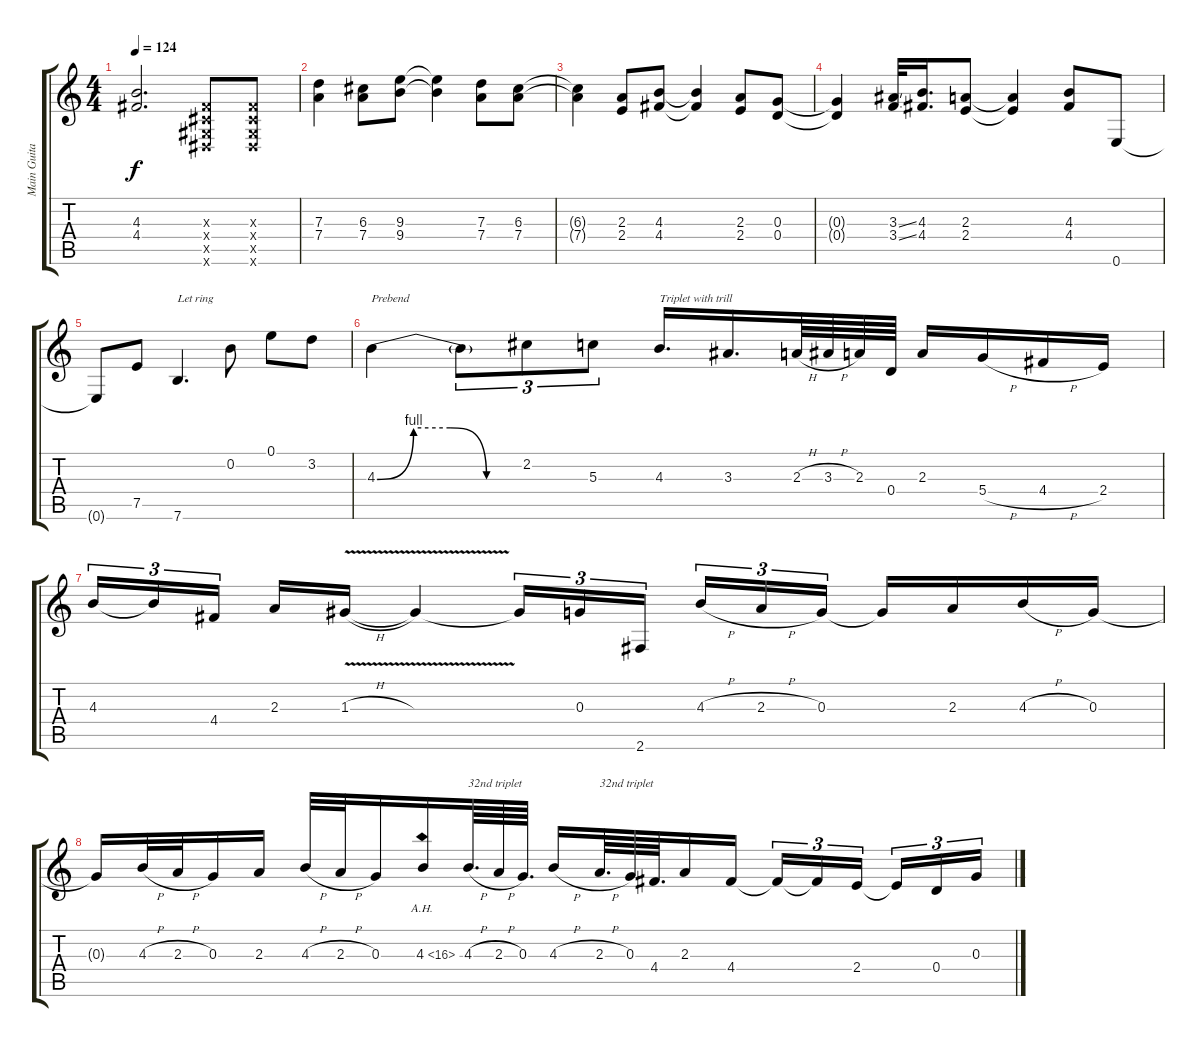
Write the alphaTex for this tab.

\track ("Main Guitar" "Main Guita") {instrument overdrivenguitar}
\staff {score tabs}
\tuning (E4 B3 G3 D3 A2 E2) {hide}
\ts (4 4)
\tempo 124
\clef g2
\ks c
(4.3{t} 4.4{t}).2{d dy f} (-1.3{x} -1.4{x} -1.5{x} -1.6{x}).8 (-1.3{x} -1.4{x} -1.5{x} -1.6{x}).8 |
(7.3 7.4).4 (6.3 7.4).8 (9.3 9.4).8 (9.3{t} 9.4{t}).4 (7.3 7.4).8 (6.3 7.4).8 |
(6.3{t} 7.4{t}).4 (2.3 2.4).8 (4.3 4.4).8 (4.3{t} 4.4{t}).4 (2.3 2.4).8 (0.3 0.4).8 |
(0.3{t} 0.4{t}).4 (3.3{ss} 3.4{ss}).32 (4.3 4.4).16{d} (2.3 2.4).8 (2.3{t} 2.4{t}).4 (4.3 4.4).8 0.6.8 |
0.6{t}.8 7.5.8 7.6.4{d txt "Let ring"} 0.2.8 0.1.8 3.2.8 |
4.3{be (custom 0 0 15 4 30 4 45 0 60 0)}.4{txt "Prebend"} 4.3{t}.8{tu (3 2)} 2.2.8{tu (3 2)} 5.3.8{tu (3 2)} 4.3.16{d txt "Triplet with trill"} 3.3.16{d} 2.3{h}.64 3.3{h}.64 2.3.64 0.4.64 2.3.16 5.4{h}.16 4.4{h}.16 2.4.16 |
4.3.16{tu (3 2)} 4.3{t}.16{tu (3 2)} 4.4.16{tu (3 2) beam splitsecondary} 2.3.16 1.3{v h}.16 1.3{t}.4 1.3{t}.16{tu (3 2)} 0.3.16{tu (3 2)} 2.6.16{tu (3 2) beam splitsecondary} 4.3{h}.16{tu (3 2)} 2.3{h}.16{tu (3 2)} 0.3.16{tu (3 2)} 0.3{t}.16 2.3.16 4.3{h}.16 0.3.16 |
0.3{t}.16 4.3{h}.32 2.3{h}.32 0.3.16 2.3.16 4.3{h}.32 2.3{h}.32 0.3.16 4.3{ah 12}.16 4.3{h}.64{d txt "32nd triplet"} 2.3{h}.64 0.3.64{d} 4.3{h}.16 2.3{h}.64{d txt "32nd triplet"} 0.3.64 4.4.64{d} 2.3.16 4.4.16 4.4{t}.16{tu (3 2)} 4.4{t}.16{tu (3 2)} 2.4.16{tu (3 2) beam splitsecondary} 2.4{t}.16{tu (3 2)} 0.4.16{tu (3 2)} 0.3.16{tu (3 2)}
